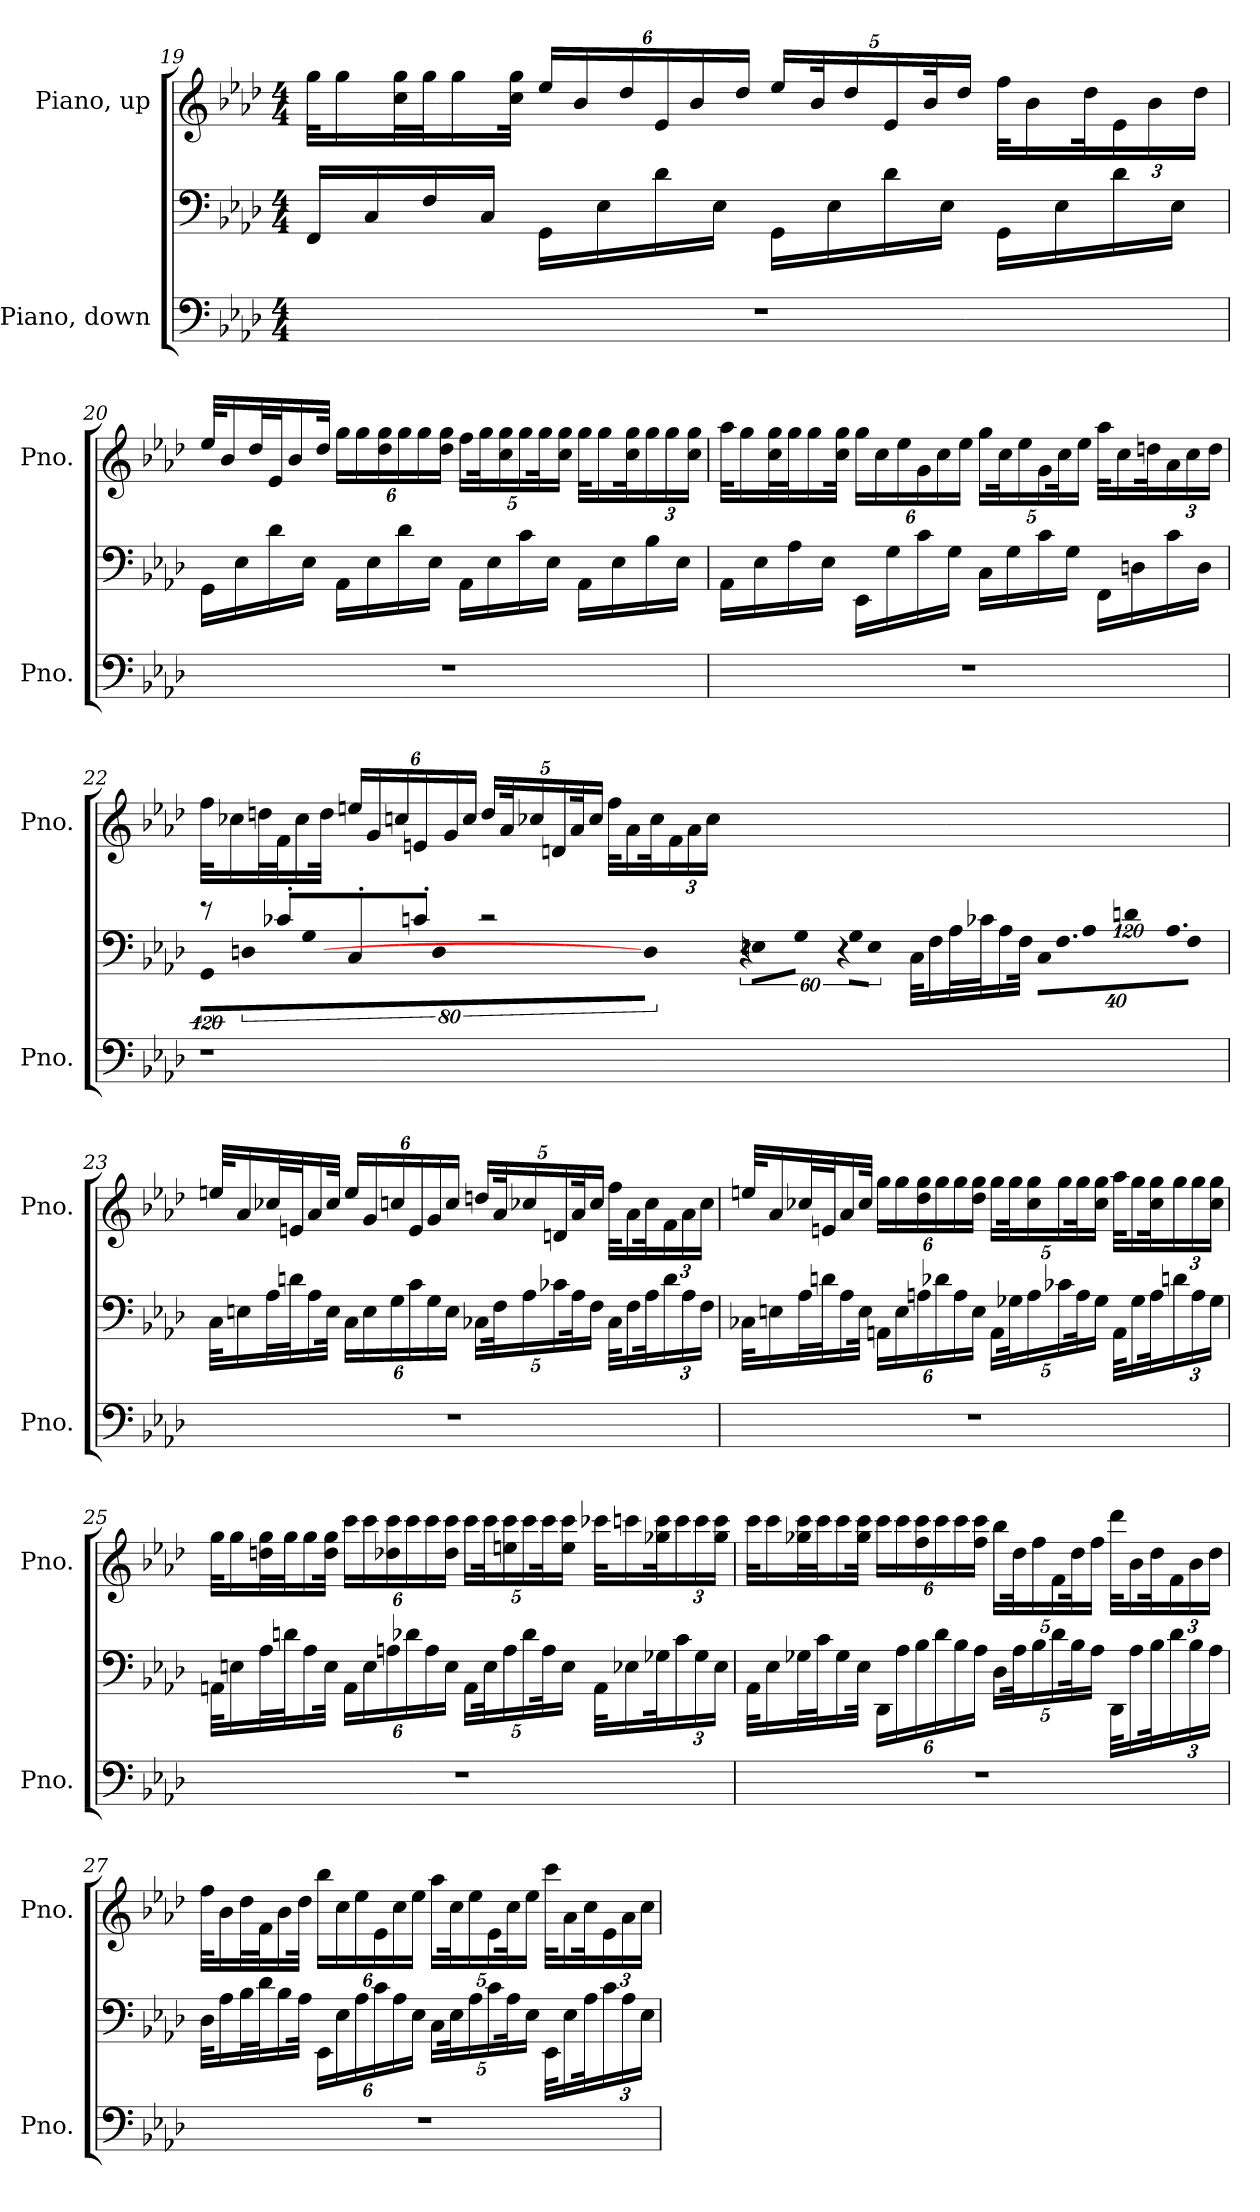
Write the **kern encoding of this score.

**kern	**kern	**kern
*part2	*part2	*part1
*staff3	*staff2	*staff1
*I"Piano, down	*	*I"Piano, up
*I'Pno.	*	*I'Pno.
!!LO:LB:g=z
*clefF4	*clefF4	*clefG2
*k[b-e-a-d-]	*k[b-e-a-d-]	*k[b-e-a-d-]
*M4/4	*M4/4	*M4/4
=19	=19	=19
1r	16FF/LL	32gg\KLL
.	.	16gg\
.	16C/	.
.	.	32cc\ 32gg\L
.	16F/	32gg\J
.	.	16gg\
.	16C/JJ	.
.	.	32cc\ 32gg\JJk
*	*	*Xbrackettup
.	16GG\LL	24ee-/LL
.	.	24b-/
.	16E-\	.
.	.	24dd-/
.	16d-\	24e-/
.	.	24b-/
.	16E-\JJ	.
.	.	24dd-/JJ
.	16GG\LL	20ee-/LL
.	.	40b-/K
.	16E-\	.
.	.	20dd-/
.	16d-\	20e-/
.	.	40b-/K
.	16E-\JJ	.
.	.	20dd-/JJ
.	16GG\LL	32ff\KLL
.	.	16b-\
.	16E-\	.
.	.	32dd-\K
.	16d-\	24e-\
.	.	24b-\
.	16E-\JJ	.
.	.	24dd-\JJ
!!LO:LB:g=z
=20	=20	=20
1r	16GG\LL	32ee-/KLL
.	.	16b-/
.	16E-\	.
.	.	32dd-/L
.	16d-\	32e-/J
.	.	16b-/
.	16E-\JJ	.
.	.	32dd-/JJk
.	16AA-\LL	24gg\LL
.	.	24gg\
.	16E-\	.
.	.	24dd-\ 24gg\
.	16d-\	24gg\
.	.	24gg\
.	16E-\JJ	.
.	.	24dd-\ 24gg\JJ
.	16AA-\LL	20ff\LL
.	.	40gg\K
.	16E-\	.
.	.	20cc\ 20gg\
.	16c\	20gg\
.	.	40gg\K
.	16E-\JJ	.
.	.	20cc\ 20gg\JJ
.	16AA-\LL	32gg\KLL
.	.	16gg\
.	16E-\	.
.	.	32cc\ 32gg\K
.	16B-\	24gg\
.	.	24gg\
.	16E-\JJ	.
.	.	24cc\ 24gg\JJ
!!LO:PB:g=z
=21	=21	=21
1r	16AA-\LL	32aa-\KLL
.	.	16gg\
.	16E-\	.
.	.	32cc\ 32gg\L
.	16A-\	32gg\J
.	.	16gg\
.	16E-\JJ	.
.	.	32cc\ 32gg\JJk
.	16EE-\LL	24gg\LL
.	.	24cc\
.	16G\	.
.	.	24ee-\
.	16c\	24g\
.	.	24cc\
.	16G\JJ	.
.	.	24ee-\JJ
.	16C\LL	20gg\LL
.	.	40cc\K
.	16G\	.
.	.	20ee-\
.	16c\	20g\
.	.	40cc\K
.	16G\JJ	.
.	.	20ee-\JJ
.	16FF\LL	32aa-\KLL
.	.	16cc\
.	16Dn\	.
.	.	32ddn\K
.	16c\	24a-\
.	.	24cc\
.	16D\JJ	.
.	.	24dd\JJ
!!LO:LB:g=z
=22	=22	=22
*	*^	*
!	!	!LO:N:vis=16	!
1r	8r	1920%107GG\KL	32ff\KLL
.	.	.	16cc-X\
!	!	!LO:N:vis=8	!
.	.	640%71Dn\	.
.	.	.	32ddn\L
.	8c-X'/L	.	32f\J
.	.	.	16cc-\
!	!	!LO:N:vis=32	!
.	.	1920%53G\LL	.
!	!	!LO:N:vis=32	!
.	.	[1920%53D\	.
.	.	.	32dd\JJk
.	.	1920ryy	.
!	!	!LO:N:vis=32	!
.	.	1920%53D\JJJ]	.
!	!	!LO:N:vis=32	!
.	8C'/	1920%53r	24een/LL
!	!	!LO:N:vis=16	!
.	.	1920%107En\LL	.
.	.	.	24g/
!	!	!LO:N:vis=16	!
.	.	1920%107G\JJ	24ccn/
.	8cn'/J	.	24en/
!	!	!LO:N:vis=32	!
.	.	1920%53r	.
!	!	!LO:N:vis=32	!
.	.	1920%53G\KLL	24g/
!	!	!LO:N:vis=16	!
.	.	1920%107E\JJ	.
.	.	.	24cc/JJ
.	2r	32C\KLL	20dd/LL
.	.	16F\	.
.	.	.	40a-/K
.	.	.	20cc-X/
.	.	32A-\L	.
.	.	32c-X\J	20dn/
.	.	16A-\	.
.	.	.	40a-/K
.	.	.	20cc-/JJ
.	.	32F\JJk	.
*	*	*Xbrackettup	*
!	!	!LO:N:vis=32	!
.	.	640%23C\LLL	32ff\KLL
.	.	.	16a-\
!	!	!LO:N:vis=32.	!
.	.	1920%103F\	.
!	!	!LO:N:vis=32	!
.	.	640%23A-\	.
.	.	.	32cc-\K
.	.	.	24f\
!	!	!LO:N:vis=32	!
.	.	640%23dn\	.
!	!	!LO:N:vis=32.	!
.	.	1920%103A-\	.
.	.	.	24a-\
.	.	.	24cc-\JJ
!	!	!LO:N:vis=32	!
.	.	640%23F\JJJ	.
960ryy	960ryy	.	960ryy
*	*v	*v	*
!!LO:LB:g=z
=23	=23	=23
1r	32C\KLL	32een/KLL
.	16En\	16a-/
.	32A-\L	32cc-X/L
.	32dn\J	32en/J
.	16A-\	16a-/
.	32E\JJk	32cc-/JJk
.	24C\LL	24ee/LL
.	24E\	24g/
.	24G\	24ccn/
.	24c\	24e/
.	24G\	24g/
.	24E\JJ	24cc/JJ
.	20C-X\LL	20ddn/LL
.	40F\K	40a-/K
.	20A-\	20cc-X/
.	20c-X\	20dn/
.	40A-\K	40a-/K
.	20F\JJ	20cc-/JJ
.	32C-\KLL	32ff\KLL
.	16F\	16a-\
.	32A-\K	32cc-\K
.	24d\	24f\
.	24A-\	24a-\
.	24F\JJ	24cc-\JJ
!!LO:LB:g=z
=24	=24	=24
1r	32C-X\KLL	32een/KLL
.	16En\	16a-/
.	32A-\L	32cc-X/L
.	32dn\J	32en/J
.	16A-\	16a-/
.	32E\JJk	32cc-/JJk
.	24AAn\LL	24gg\LL
.	24E\	24gg\
.	24An\	24dd-\ 24gg\
.	24d-X\	24gg\
.	24A\	24gg\
.	24E\JJ	24dd-\ 24gg\JJ
.	20AA\LL	20gg\LL
.	40G-X\K	40gg\K
.	20A\	20cc-\ 20gg\
.	20c-X\	20gg\
.	40A\K	40gg\K
.	20G-\JJ	20cc-\ 20gg\JJ
.	32AA\KLL	32aa-\KLL
.	16G-\	16gg\
.	32A\K	32cc-\ 32gg\K
.	24dn\	24gg\
.	24A\	24gg\
.	24G-\JJ	24cc-\ 24gg\JJ
!!LO:PB:g=z
=25	=25	=25
1r	32AAn\KLL	32gg\KLL
.	16En\	16gg\
.	32A-\L	32ddn\ 32gg\L
.	32dn\J	32gg\J
.	16A-\	16gg\
.	32E\JJk	32dd\ 32gg\JJk
.	24AA\LL	24ccc\LL
.	24E\	24ccc\
.	24An\	24dd-X\ 24ccc\
.	24d-X\	24ccc\
.	24A\	24ccc\
.	24E\JJ	24dd-\ 24ccc\JJ
.	20AA\LL	20ccc\LL
.	40E\K	40ccc\K
.	20A\	20een\ 20ccc\
.	20d-\	20ccc\
.	40A\K	40ccc\K
.	20E\JJ	20ee\ 20ccc\JJ
.	32AA\KLL	32ccc-X\KLL
.	16E-X\	16cccn\
.	32G-X\K	32gg-X\ 32ccc\K
.	24c\	24ccc\
.	24G-\	24ccc\
.	24E-\JJ	24gg-\ 24ccc\JJ
!!LO:LB:g=z
=26	=26	=26
1r	32AA-\KLL	32ccc\KLL
.	16E-\	16ccc\
.	32G-X\L	32gg-X\ 32ccc\L
.	32c\J	32ccc\J
.	16G-\	16ccc\
.	32E-\JJk	32gg-\ 32ccc\JJk
.	24DD-\LL	24ccc\LL
.	24A-\	24ccc\
.	24B-\	24ff\ 24ccc\
.	24d-\	24ccc\
.	24B-\	24ccc\
.	24A-\JJ	24ff\ 24ccc\JJ
.	20D-\LL	20bb-\LL
.	40A-\K	40dd-\K
.	20B-\	20ff\
.	20d-\	20f\
.	40B-\K	40dd-\K
.	20A-\JJ	20ff\JJ
.	32DD-\KLL	32ddd-\KLL
.	16A-\	16b-\
.	32B-\K	32dd-\K
.	24d-\	24f\
.	24B-\	24b-\
.	24A-\JJ	24dd-\JJ
!!LO:LB:g=z
=27	=27	=27
1r	32D-\KLL	32ff\KLL
.	16A-\	16b-\
.	32B-\L	32dd-\L
.	32d-\J	32f\J
.	16B-\	16b-\
.	32A-\JJk	32dd-\JJk
.	24EE-\LL	24bb-\LL
.	24E-\	24cc\
.	24A-\	24ee-\
.	24c\	24e-\
.	24A-\	24cc\
.	24E-\JJ	24ee-\JJ
.	20C\LL	20aa-\LL
.	40E-\K	40cc\K
.	20A-\	20ee-\
.	20c\	20e-\
.	40A-\K	40cc\K
.	20E-\JJ	20ee-\JJ
.	32EE-\KLL	32ccc\KLL
.	16E-\	16a-\
.	32A-\K	32cc\K
.	24c\	24e-\
.	24A-\	24a-\
.	24E-\JJ	24cc\JJ
=	=	=
*-	*-	*-
